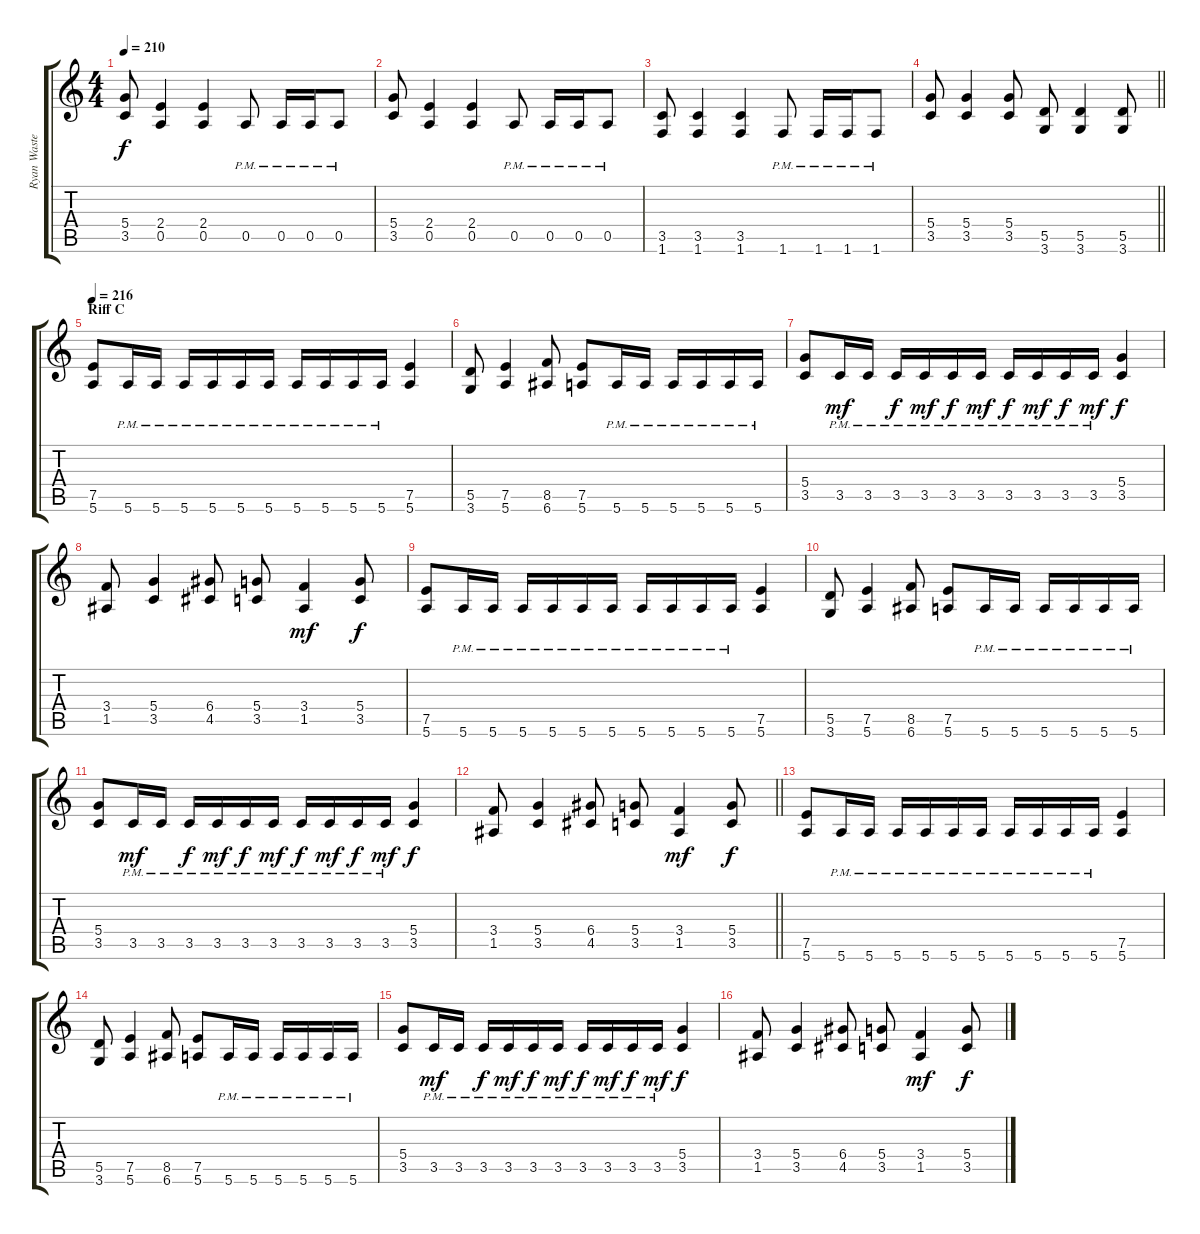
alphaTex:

\track ("Ryan Waste (Right)" "Ryan Waste") {instrument distortionguitar}
\staff {score tabs}
\tuning (E4 B3 G3 D3 A2 E2) {hide}
\ts (4 4)
\tempo 210
\clef g2
\ks c
(5.4 3.5).8{dy f} (2.4 0.5).4 (2.4 0.5).4 0.5{pm}.8 0.5{pm}.16 0.5{pm}.16 0.5{pm}.8 |
(5.4 3.5).8 (2.4 0.5).4 (2.4 0.5).4 0.5{pm}.8 0.5{pm}.16 0.5{pm}.16 0.5{pm}.8 |
(3.5 1.6).8 (3.5 1.6).4 (3.5 1.6).4 1.6{pm}.8 1.6{pm}.16 1.6{pm}.16 1.6{pm}.8 |
\barLineRight lightlight
(5.4 3.5).8 (5.4 3.5).4 (5.4 3.5).8 (5.5 3.6).8 (5.5 3.6).4 (5.5 3.6).8 |
\section ("" "Riff C")
\tempo 216
(7.5 5.6).8 5.6{pm}.16 5.6{pm}.16 5.6{pm}.16 5.6{pm}.16 5.6{pm}.16 5.6{pm}.16 5.6{pm}.16 5.6{pm}.16 5.6{pm}.16 5.6{pm}.16 (7.5 5.6).4 |
(5.5 3.6).8 (7.5 5.6).4 (8.5 6.6).8 (7.5 5.6).8 5.6{pm}.16 5.6{pm}.16 5.6{pm}.16 5.6{pm}.16 5.6{pm}.16 5.6{pm}.16 |
(5.4 3.5).8 3.5{pm}.16{dy mf} 3.5{pm}.16 3.5{pm}.16{dy f} 3.5{pm}.16{dy mf} 3.5{pm}.16{dy f} 3.5{pm}.16{dy mf} 3.5{pm}.16{dy f} 3.5{pm}.16{dy mf} 3.5{pm}.16{dy f} 3.5{pm}.16{dy mf} (5.4 3.5).4{dy f} |
(3.4 1.5).8 (5.4 3.5).4 (6.4 4.5).8 (5.4 3.5).8 (3.4 1.5).4{dy mf} (5.4 3.5).8{dy f} |
(7.5 5.6).8 5.6{pm}.16 5.6{pm}.16 5.6{pm}.16 5.6{pm}.16 5.6{pm}.16 5.6{pm}.16 5.6{pm}.16 5.6{pm}.16 5.6{pm}.16 5.6{pm}.16 (7.5 5.6).4 |
(5.5 3.6).8 (7.5 5.6).4 (8.5 6.6).8 (7.5 5.6).8 5.6{pm}.16 5.6{pm}.16 5.6{pm}.16 5.6{pm}.16 5.6{pm}.16 5.6{pm}.16 |
(5.4 3.5).8 3.5{pm}.16{dy mf} 3.5{pm}.16 3.5{pm}.16{dy f} 3.5{pm}.16{dy mf} 3.5{pm}.16{dy f} 3.5{pm}.16{dy mf} 3.5{pm}.16{dy f} 3.5{pm}.16{dy mf} 3.5{pm}.16{dy f} 3.5{pm}.16{dy mf} (5.4 3.5).4{dy f} |
\barLineRight lightlight
(3.4 1.5).8 (5.4 3.5).4 (6.4 4.5).8 (5.4 3.5).8 (3.4 1.5).4{dy mf} (5.4 3.5).8{dy f} |
(7.5 5.6).8 5.6{pm}.16 5.6{pm}.16 5.6{pm}.16 5.6{pm}.16 5.6{pm}.16 5.6{pm}.16 5.6{pm}.16 5.6{pm}.16 5.6{pm}.16 5.6{pm}.16 (7.5 5.6).4 |
(5.5 3.6).8 (7.5 5.6).4 (8.5 6.6).8 (7.5 5.6).8 5.6{pm}.16 5.6{pm}.16 5.6{pm}.16 5.6{pm}.16 5.6{pm}.16 5.6{pm}.16 |
(5.4 3.5).8 3.5{pm}.16{dy mf} 3.5{pm}.16 3.5{pm}.16{dy f} 3.5{pm}.16{dy mf} 3.5{pm}.16{dy f} 3.5{pm}.16{dy mf} 3.5{pm}.16{dy f} 3.5{pm}.16{dy mf} 3.5{pm}.16{dy f} 3.5{pm}.16{dy mf} (5.4 3.5).4{dy f} |
(3.4 1.5).8 (5.4 3.5).4 (6.4 4.5).8 (5.4 3.5).8 (3.4 1.5).4{dy mf} (5.4 3.5).8{dy f}
